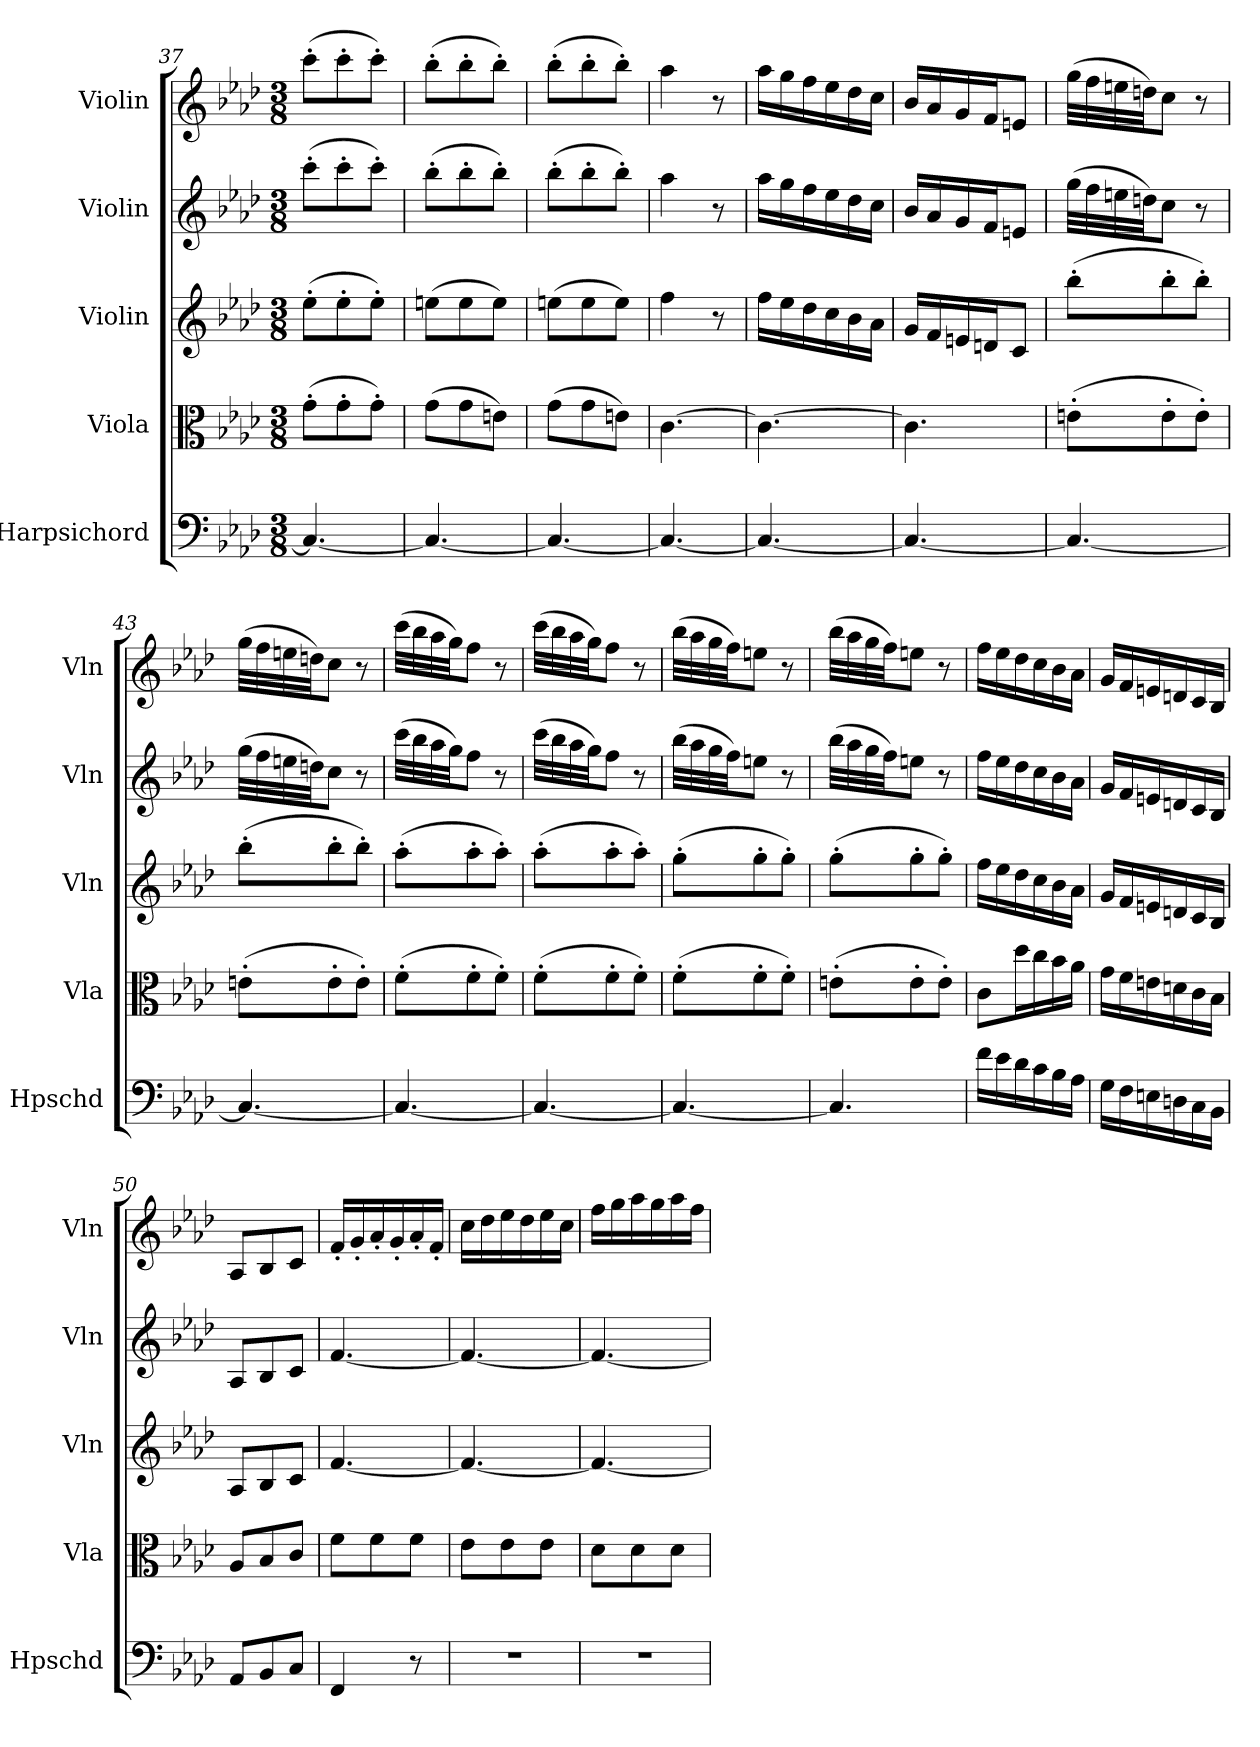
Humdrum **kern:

**kern	**kern	**kern	**kern	**kern
*part5	*part4	*part3	*part2	*part1
*staff5	*staff4	*staff3	*staff2	*staff1
*I"Harpsichord	*I"Viola	*I"Violin	*I"Violin	*I"Violin
*I'Hpschd	*I'Vla	*I'Vln	*I'Vln	*I'Vln
*clefF4	*clefC3	*clefG2	*clefG2	*clefG2
*k[b-e-a-d-]	*k[b-e-a-d-]	*k[b-e-a-d-]	*k[b-e-a-d-]	*k[b-e-a-d-]
*f:	*f:	*f:	*f:	*f:
*M3/8	*M3/8	*M3/8	*M3/8	*M3/8
=37	=37	=37	=37	=37
4.C/_	(8g'\L	(8ee-'\L	(8ccc'\L	(8ccc'\L
.	8g'\	8ee-'\	8ccc'\	8ccc'\
.	8g'\J)	8ee-'\J)	8ccc'\J)	8ccc'\J)
=38	=38	=38	=38	=38
4.C/_	(8g\L	(8een\L	(8bb-'\L	(8bb-'\L
.	8g\	8ee\	8bb-'\	8bb-'\
.	8en\J)	8ee\J)	8bb-'\J)	8bb-'\J)
=38	=38	=38	=38	=38
4.C/_	(8g\L	(8een\L	(8bb-'\L	(8bb-'\L
.	8g\	8ee\	8bb-'\	8bb-'\
.	8en\J)	8ee\J)	8bb-'\J)	8bb-'\J)
=39	=39	=39	=39	=39
4.C/_	[4.c\	4ff\	4aa-\	4aa-\
.	.	8r	8r	8r
=40	=40	=40	=40	=40
4.C/_	4.c\_	16ff\LL	16aa-\LL	16aa-\LL
.	.	16ee-\	16gg\	16gg\
.	.	16dd-\	16ff\	16ff\
.	.	16cc\	16ee-\	16ee-\
.	.	16b-\	16dd-\	16dd-\
.	.	16a-\JJ	16cc\JJ	16cc\JJ
=41	=41	=41	=41	=41
4.C/_	4.c\]	16g/LL	16b-/LL	16b-/LL
.	.	16f/	16a-/	16a-/
.	.	16en/	16g/	16g/
.	.	16dn/J	16f/J	16f/J
.	.	8c/J	8en/J	8en/J
=42	=42	=42	=42	=42
4.C/_	(8en'\L	(8bb-'\L	(32gg\LLL	(32gg\LLL
.	.	.	32ff\	32ff\
.	.	.	32een\	32een\
.	.	.	32ddn\JJ)	32ddn\JJ)
.	8e'\	8bb-'\	8cc\J	8cc\J
.	8e'\J)	8bb-'\J)	8r	8r
=43	=43	=43	=43	=43
4.C/_	(8en'\L	(8bb-'\L	(32gg\LLL	(32gg\LLL
.	.	.	32ff\	32ff\
.	.	.	32een\	32een\
.	.	.	32ddn\JJ)	32ddn\JJ)
.	8e'\	8bb-'\	8cc\J	8cc\J
.	8e'\J)	8bb-'\J)	8r	8r
=44	=44	=44	=44	=44
4.C/_	(8f'\L	(8aa-'\L	(32ccc\LLL	(32ccc\LLL
.	.	.	32bb-\	32bb-\
.	.	.	32aa-\	32aa-\
.	.	.	32gg\JJ)	32gg\JJ)
.	8f'\	8aa-'\	8ff\J	8ff\J
.	8f'\J)	8aa-'\J)	8r	8r
=45	=45	=45	=45	=45
4.C/_	(8f'\L	(8aa-'\L	(32ccc\LLL	(32ccc\LLL
.	.	.	32bb-\	32bb-\
.	.	.	32aa-\	32aa-\
.	.	.	32gg\JJ)	32gg\JJ)
.	8f'\	8aa-'\	8ff\J	8ff\J
.	8f'\J)	8aa-'\J)	8r	8r
=46	=46	=46	=46	=46
4.C/_	(8f'\L	(8gg'\L	(32bb-\LLL	(32bb-\LLL
.	.	.	32aa-\	32aa-\
.	.	.	32gg\	32gg\
.	.	.	32ff\JJ)	32ff\JJ)
.	8f'\	8gg'\	8een\J	8een\J
.	8f'\J)	8gg'\J)	8r	8r
=47	=47	=47	=47	=47
4.C/]	(8en'\L	(8gg'\L	(32bb-\LLL	(32bb-\LLL
.	.	.	32aa-\	32aa-\
.	.	.	32gg\	32gg\
.	.	.	32ff\JJ)	32ff\JJ)
.	8e'\	8gg'\	8een\J	8een\J
.	8e'\J)	8gg'\J)	8r	8r
=48	=48	=48	=48	=48
16f\LL	8c\L	16ff\LL	16ff\LL	16ff\LL
16e-\	.	16ee-\	16ee-\	16ee-\
16d-\	16dd-\L	16dd-\	16dd-\	16dd-\
16c\	16cc\	16cc\	16cc\	16cc\
16B-\	16b-\	16b-\	16b-\	16b-\
16A-\JJ	16a-\JJ	16a-\JJ	16a-\JJ	16a-\JJ
=49	=49	=49	=49	=49
16G\LL	16g\LL	16g/LL	16g/LL	16g/LL
16F\	16f\	16f/	16f/	16f/
16En\	16en\	16en/	16en/	16en/
16Dn\	16dn\	16dn/	16dn/	16dn/
16C\	16c\	16c/	16c/	16c/
16BB-\JJ	16B-\JJ	16B-/JJ	16B-/JJ	16B-/JJ
=50	=50	=50	=50	=50
8AA-/L	8A-/L	8A-/L	8A-/L	8A-/L
8BB-/	8B-/	8B-/	8B-/	8B-/
8C/J	8c/J	8c/J	8c/J	8c/J
=51	=51	=51	=51	=51
4FF/	8f\L	[4.f/	[4.f/	16f'/LL
.	.	.	.	16g'/
.	8f\	.	.	16a-'/
.	.	.	.	16g'/
8r	8f\J	.	.	16a-'/
.	.	.	.	16f'/JJ
=52	=52	=52	=52	=52
4.r	8e-\L	4.f/_	4.f/_	16cc\LL
.	.	.	.	16dd-\
.	8e-\	.	.	16ee-\
.	.	.	.	16dd-\
.	8e-\J	.	.	16ee-\
.	.	.	.	16cc\JJ
=53	=53	=53	=53	=53
4.r	8d-\L	4.f/_	4.f/_	16ff\LL
.	.	.	.	16gg\
.	8d-\	.	.	16aa-\
.	.	.	.	16gg\
.	8d-\J	.	.	16aa-\
.	.	.	.	16ff\JJ
=	=	=	=	=
*-	*-	*-	*-	*-
